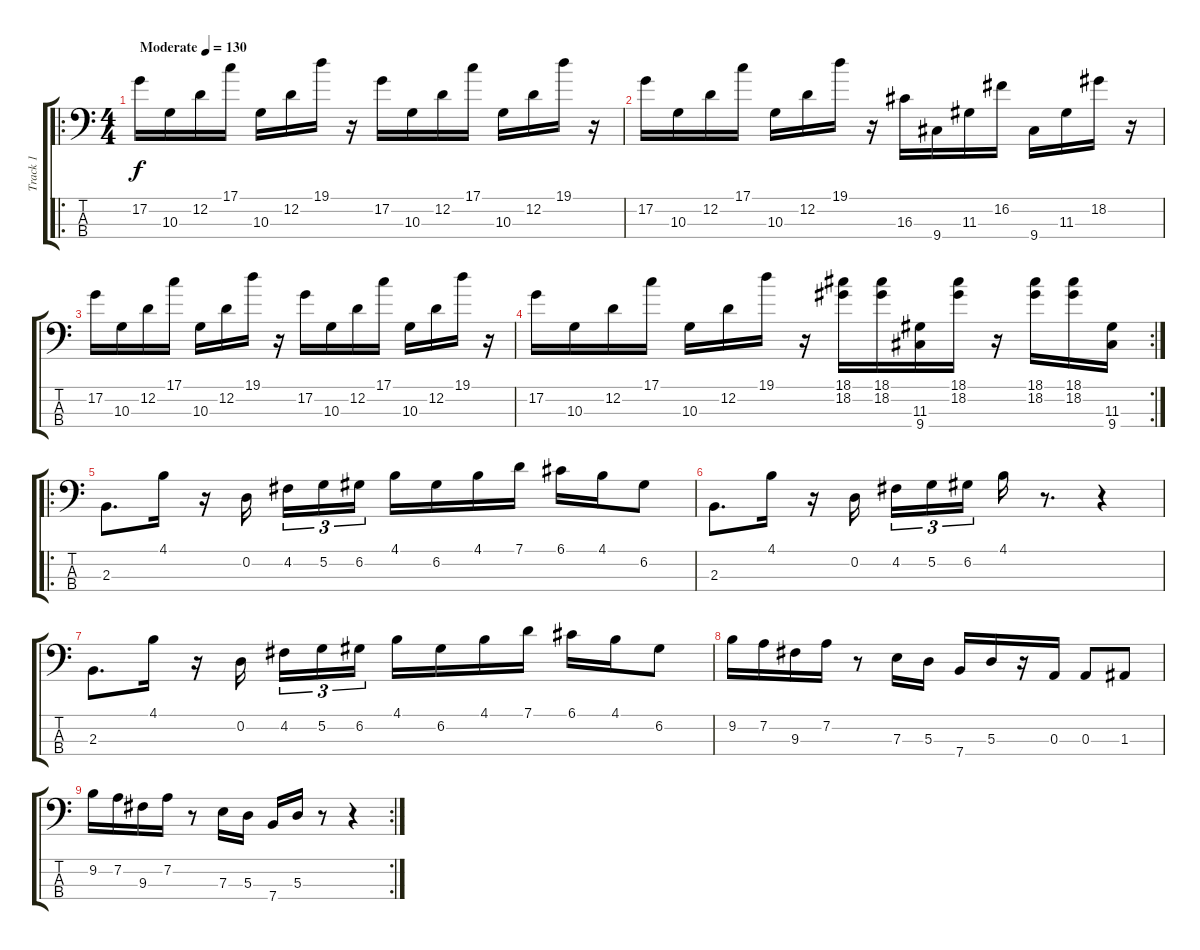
\track ("Track 1" "Track 1") {instrument electricbassfinger}
\staff {score tabs}
\tuning (G2 D2 A1 E1) {hide}
\ro
\ts (4 4)
\tempo (130 "Moderate")
\clef f4
\ks c
17.2.16{dy f instrument electricbassfinger} 10.3.16 12.2.16 17.1.16 10.3.16 12.2.16 19.1.16 r.16 17.2.16 10.3.16 12.2.16 17.1.16 10.3.16 12.2.16 19.1.16 r.16 |
17.2.16 10.3.16 12.2.16 17.1.16 10.3.16 12.2.16 19.1.16 r.16 16.3.16 9.4.16 11.3.16 16.2.16 9.4.16 11.3.16 18.2.16 r.16 |
17.2.16 10.3.16 12.2.16 17.1.16 10.3.16 12.2.16 19.1.16 r.16 17.2.16 10.3.16 12.2.16 17.1.16 10.3.16 12.2.16 19.1.16 r.16 |
\rc 2
17.2.16 10.3.16 12.2.16 17.1.16 10.3.16 12.2.16 19.1.16 r.16 (18.1 18.2).16 (18.1 18.2).16 (11.3 9.4).16 (18.1 18.2).16 r.16 (18.1 18.2).16 (18.1 18.2).16 (11.3 9.4).16 |
\ro
2.3.8{d} 4.1.16 r.16 0.2.16{beam splitsecondary} 4.2.16{tu (3 2)} 5.2.16{tu (3 2)} 6.2.16{tu (3 2)} 4.1.16 6.2.16 4.1.16 7.1.16 6.1.16 4.1.16 6.2.8 |
2.3.8{d} 4.1.16 r.16 0.2.16{beam splitsecondary} 4.2.16{tu (3 2)} 5.2.16{tu (3 2)} 6.2.16{tu (3 2)} 4.1.16 r.8{d} r.4 |
2.3.8{d} 4.1.16 r.16 0.2.16{beam splitsecondary} 4.2.16{tu (3 2)} 5.2.16{tu (3 2)} 6.2.16{tu (3 2)} 4.1.16 6.2.16 4.1.16 7.1.16 6.1.16 4.1.16 6.2.8 |
9.2.16 7.2.16 9.3.16 7.2.16 r.8 7.3.16 5.3.16 7.4.16 5.3.16 r.16 0.3.16 0.3.8 1.3.8 |
\rc 2
9.2.16 7.2.16 9.3.16 7.2.16 r.8 7.3.16 5.3.16 7.4.16 5.3.16 r.8 r.4
